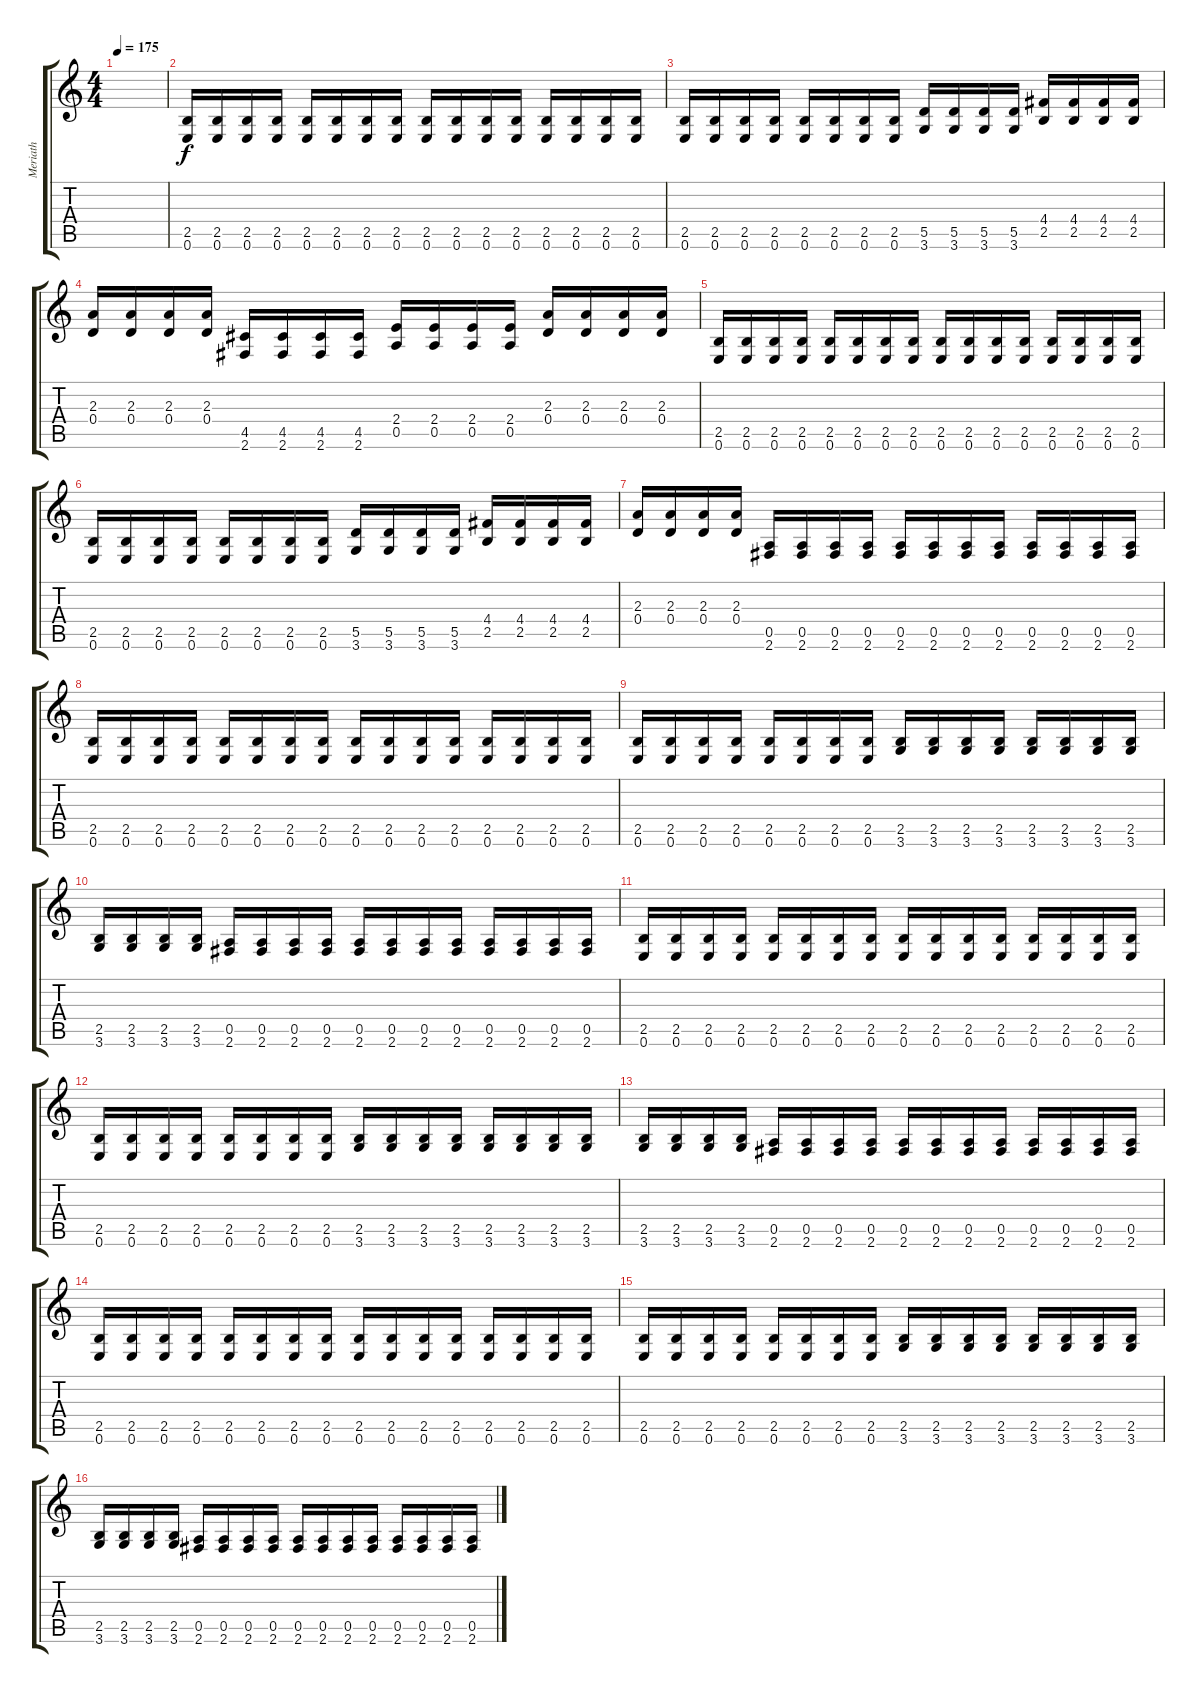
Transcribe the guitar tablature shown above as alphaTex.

\track ("Meriath" "Meriath") {instrument distortionguitar}
\staff {score tabs}
\tuning (E4 B3 G3 D3 A2 E2) {hide}
\ts (4 4)
\tempo 175
\clef g2
\ks c
|
(2.5 0.6).16 (2.5 0.6).16 (2.5 0.6).16 (2.5 0.6).16 (2.5 0.6).16 (2.5 0.6).16 (2.5 0.6).16 (2.5 0.6).16 (2.5 0.6).16 (2.5 0.6).16 (2.5 0.6).16 (2.5 0.6).16 (2.5 0.6).16 (2.5 0.6).16 (2.5 0.6).16 (2.5 0.6).16 |
(2.5 0.6).16 (2.5 0.6).16 (2.5 0.6).16 (2.5 0.6).16 (2.5 0.6).16 (2.5 0.6).16 (2.5 0.6).16 (2.5 0.6).16 (5.5 3.6).16 (5.5 3.6).16 (5.5 3.6).16 (5.5 3.6).16 (4.4 2.5).16 (4.4 2.5).16 (4.4 2.5).16 (4.4 2.5).16 |
(2.3 0.4).16 (2.3 0.4).16 (2.3 0.4).16 (2.3 0.4).16 (4.5 2.6).16 (4.5 2.6).16 (4.5 2.6).16 (4.5 2.6).16 (2.4 0.5).16 (2.4 0.5).16 (2.4 0.5).16 (2.4 0.5).16 (2.3 0.4).16 (2.3 0.4).16 (2.3 0.4).16 (2.3 0.4).16 |
(2.5 0.6).16 (2.5 0.6).16 (2.5 0.6).16 (2.5 0.6).16 (2.5 0.6).16 (2.5 0.6).16 (2.5 0.6).16 (2.5 0.6).16 (2.5 0.6).16 (2.5 0.6).16 (2.5 0.6).16 (2.5 0.6).16 (2.5 0.6).16 (2.5 0.6).16 (2.5 0.6).16 (2.5 0.6).16 |
(2.5 0.6).16 (2.5 0.6).16 (2.5 0.6).16 (2.5 0.6).16 (2.5 0.6).16 (2.5 0.6).16 (2.5 0.6).16 (2.5 0.6).16 (5.5 3.6).16 (5.5 3.6).16 (5.5 3.6).16 (5.5 3.6).16 (4.4 2.5).16 (4.4 2.5).16 (4.4 2.5).16 (4.4 2.5).16 |
(2.3 0.4).16 (2.3 0.4).16 (2.3 0.4).16 (2.3 0.4).16 (0.5 2.6).16 (0.5 2.6).16 (0.5 2.6).16 (0.5 2.6).16 (0.5 2.6).16 (0.5 2.6).16 (0.5 2.6).16 (0.5 2.6).16 (0.5 2.6).16 (0.5 2.6).16 (0.5 2.6).16 (0.5 2.6).16 |
(2.5 0.6).16 (2.5 0.6).16 (2.5 0.6).16 (2.5 0.6).16 (2.5 0.6).16 (2.5 0.6).16 (2.5 0.6).16 (2.5 0.6).16 (2.5 0.6).16 (2.5 0.6).16 (2.5 0.6).16 (2.5 0.6).16 (2.5 0.6).16 (2.5 0.6).16 (2.5 0.6).16 (2.5 0.6).16 |
(2.5 0.6).16 (2.5 0.6).16 (2.5 0.6).16 (2.5 0.6).16 (2.5 0.6).16 (2.5 0.6).16 (2.5 0.6).16 (2.5 0.6).16 (2.5 3.6).16 (2.5 3.6).16 (2.5 3.6).16 (2.5 3.6).16 (2.5 3.6).16 (2.5 3.6).16 (2.5 3.6).16 (2.5 3.6).16 |
(2.5 3.6).16 (2.5 3.6).16 (2.5 3.6).16 (2.5 3.6).16 (0.5 2.6).16 (0.5 2.6).16 (0.5 2.6).16 (0.5 2.6).16 (0.5 2.6).16 (0.5 2.6).16 (0.5 2.6).16 (0.5 2.6).16 (0.5 2.6).16 (0.5 2.6).16 (0.5 2.6).16 (0.5 2.6).16 |
(2.5 0.6).16 (2.5 0.6).16 (2.5 0.6).16 (2.5 0.6).16 (2.5 0.6).16 (2.5 0.6).16 (2.5 0.6).16 (2.5 0.6).16 (2.5 0.6).16 (2.5 0.6).16 (2.5 0.6).16 (2.5 0.6).16 (2.5 0.6).16 (2.5 0.6).16 (2.5 0.6).16 (2.5 0.6).16 |
(2.5 0.6).16 (2.5 0.6).16 (2.5 0.6).16 (2.5 0.6).16 (2.5 0.6).16 (2.5 0.6).16 (2.5 0.6).16 (2.5 0.6).16 (2.5 3.6).16 (2.5 3.6).16 (2.5 3.6).16 (2.5 3.6).16 (2.5 3.6).16 (2.5 3.6).16 (2.5 3.6).16 (2.5 3.6).16 |
(2.5 3.6).16 (2.5 3.6).16 (2.5 3.6).16 (2.5 3.6).16 (0.5 2.6).16 (0.5 2.6).16 (0.5 2.6).16 (0.5 2.6).16 (0.5 2.6).16 (0.5 2.6).16 (0.5 2.6).16 (0.5 2.6).16 (0.5 2.6).16 (0.5 2.6).16 (0.5 2.6).16 (0.5 2.6).16 |
(2.5 0.6).16 (2.5 0.6).16 (2.5 0.6).16 (2.5 0.6).16 (2.5 0.6).16 (2.5 0.6).16 (2.5 0.6).16 (2.5 0.6).16 (2.5 0.6).16 (2.5 0.6).16 (2.5 0.6).16 (2.5 0.6).16 (2.5 0.6).16 (2.5 0.6).16 (2.5 0.6).16 (2.5 0.6).16 |
(2.5 0.6).16 (2.5 0.6).16 (2.5 0.6).16 (2.5 0.6).16 (2.5 0.6).16 (2.5 0.6).16 (2.5 0.6).16 (2.5 0.6).16 (2.5 3.6).16 (2.5 3.6).16 (2.5 3.6).16 (2.5 3.6).16 (2.5 3.6).16 (2.5 3.6).16 (2.5 3.6).16 (2.5 3.6).16 |
(2.5 3.6).16 (2.5 3.6).16 (2.5 3.6).16 (2.5 3.6).16 (0.5 2.6).16 (0.5 2.6).16 (0.5 2.6).16 (0.5 2.6).16 (0.5 2.6).16 (0.5 2.6).16 (0.5 2.6).16 (0.5 2.6).16 (0.5 2.6).16 (0.5 2.6).16 (0.5 2.6).16 (0.5 2.6).16
